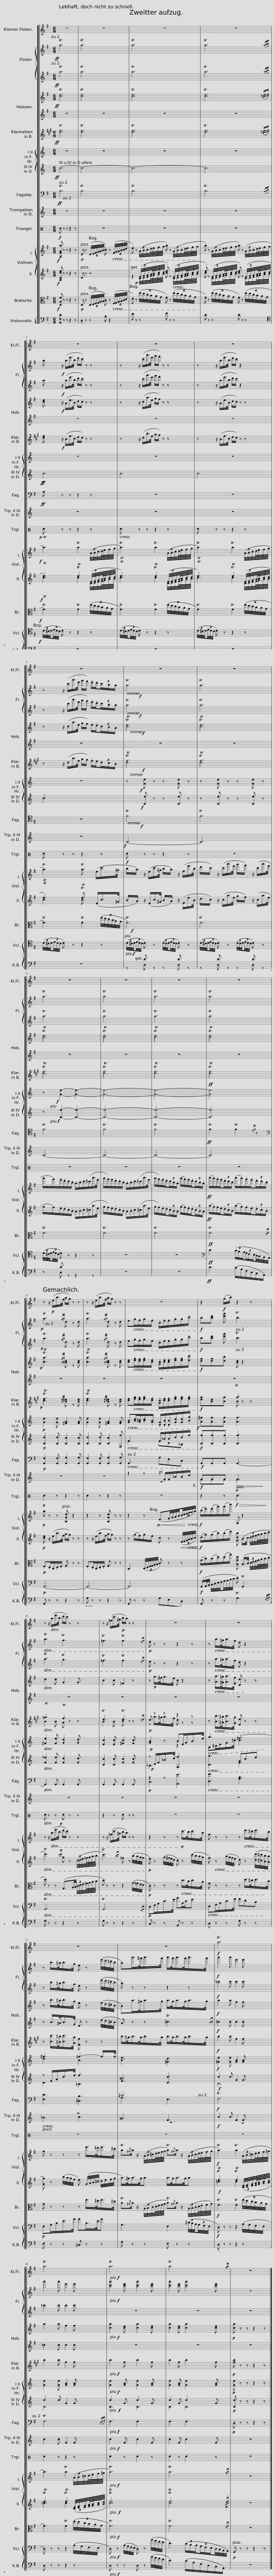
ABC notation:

X:1
%%score [ [ 1 { 2 3 } ( 4 5 ) 6 ( 7 8 ) { ( 9 10 ) ( 11 12 ) } ( 13 14 ) ( 15 16 ) 17 { 18 ( 19 20 ) } 21 { 22 ( 23 24 ) } ] ]
L:1/8
Q:1/4=80
M:6/8
I:linebreak $
K:G
V:1 treble transpose=12
V:2 treble
V:3 treble
V:4 treble
V:5 treble
V:6 treble
V:7 treble transpose=-2
V:8 treble transpose="-2 "
V:9 treble transpose=-7
V:10 treble transpose="-7 "
V:11 treble transpose=-10
V:12 treble transpose="-10 "
V:13 bass
V:14 bass
V:15 treble transpose=2
V:16 treble transpose="2 "
V:17 perc
K:none
V:18 treble
V:19 treble
V:20 treble
V:21 alto
V:22 bass
V:23 bass transpose=-12
V:24 bass transpose="-12 "
V:1
 z6 | z6 | z6 | z6 |$ z6 | %5
 z6 | z6 |$ z6 | z6 | z6 |$ %10
 z6 | z6 | z6 | z6 |$ z z/!p! (e/b/>f/ a/g/) z z | %15
 z z/ (e/b/>f/ a/g/) z z | z6 | z2!f!!fff! (g/b/) z2 z |$ z z/!f! (a/e'/>b/ d'/c'/) z z | z z/ (=f/c'/>^g/!p! b/a/) z z | %20
 z6 | z6 |$ z6 | z6 |!f! Ta6 |$ %25
 Ta6 |!f! Ta6 | Ta6({ga)} | z6 |] %29
V:2
!ff! Ta6 | Ta6 | Ta6 | Ta6({ab)c'} |$ a z/!f! (a/e'/>b/ d'/c'/) z z | %5
 z z/ (c'/a'/>e'/ g'/f'/) z z | z z/ (a/e'/>b/ d'/c'/) z2 |$ z z/ (c'/a'/>e'/ g'/f'/) .e'/.d'/(3c'/b/a/ |!f! Ta6 | Ta6 |$ %10
 Ta6 | Ta6 | Ta6 | Ta6 |$!p! Ta3({ga)} d z .d | %15
 Ta3({ga)} d z d | e.g/.f/.g/.e/ .c/.e/.e/.g/.g/.c'/ |!f! b[bd'] [d'g'] Tb3 |$ Ta3 Tg3 | T=f3 Tf3({ef)} | %20
!p! e z z z2 z | z a/>^g/a/>f/ d z2 |$!mp! z b/>^a/b/>g/ e z (e'/4d'/4^c'/4b/4 | a)a'/>^g'/a'/>g'/ a'/>g'/a'/>g'/a'/>g'/ |!f! a'2 a' e'2 e' |$ %25
 a'2 a' e'2 e' |!f! [c'a']2 [c'e'] [c'a']2 [c'e'] | [c'a']2 [c'e'] [c'a']2 [c'e'] | z6 |] %29
V:3
!ff! Ta6 | Ta6 | Ta6 | Ta6({ab)c'} |$ a z/!f! (a/e'/>b/ d'/c'/) z z | %5
 z z/ (c'/a'/>e'/ g'/f'/) z z | z z/ (a/e'/>b/ d'/c'/) z2 |$ z z/ (c'/a'/>e'/ g'/f'/) .e'/.d'/(3c'/b/a/ |!f! Ta6 | Ta6 |$ %10
 Ta6 | Ta6 | Ta6 | Ta6 |$!p! Ta3({ga)} d z .d | %15
 Ta3({ga)} d z d | e.g/.f/.g/.e/ .c/.e/.e/.g/.g/.c'/ |!f! b[bd'] [d'g'] Tb3 |$ Ta3 Tg3 | T=f3 Tf3({ef)} | %20
!p! e z z z2 z | z a/>^g/a/>f/ d z2 |$!mp! z b/>^a/b/>g/ e z (e'/4d'/4^c'/4b/4 | a) z z z2 z |!f! =c'2 c' c'2 c' |$ %25
 =c'2 c' c'2 c' | z6 | z6 | z6 |] %29
V:4
!ff! T[ce]6 | T[ce]6 | T[ce]6 | T[ce]6({[B^d][ce])[=df]} |$ [ce] z/!f! (A/e/>B/ d/c/) z z | %5
 z z/ (c/a/>e/ g/f/) z z | z z/ (A/e/>B/ d/c/) z z |$ z z/ (c/a/>e/ g/f/) .e/.d/(3c/B/A/ |!f! Te6 | Te6 |$ %10
 Te6 | Te6 | Te6 | Te6 |$!p! Ta3({[Bg][ca])} [Bd] z .[Bd] | %15
 Ta3({[Bg][ca])} [Bd] z [Bd] | [ce].[eg]/.[df]/.[eg]/.[ce]/ .[Gc]/.[ce]/.[ce]/.[eg]/.[eg]/.[ec']/ |!f! [dg][dg][db] [Bd] z2 |$ d2 d G2 G | c2 c =F2 z | %20
 z!p! g/>^f/g/>e/ c z2 | z [Aa]/>[^G^g]/[Aa]/>[Ff]/ [Dd] z z |$!mp! z b/>^a/b/>g/ e z (e/4d/4^c/4B/4 | A)a/>^g/a/>g/ a/>g/a/>g/a/>g/ |!f! a2 a f2 f |$ %25
 a2 a f2 f |!f! [ca]2 [ce] [ca]2 [ce] | [ca]2 [ce] [ca]2 [ce] |!p! [ca] z z z2 z |] %29
V:5
 x6 | x6 | x6 | x6 |$ x6 | %5
 x6 | x6 |$ x6 | Tc6 | Tc6 |$ %10
 Tc6 | Tc6 | Tc6 | Tc6 |$ Tc3 x3 | %15
 Tc3 x3 | x6 | x6 |$ x6 | x6 | %20
 x6 | x6 |$ x6 | x6 | x6 |$ %25
 x6 | x6 | x6 | x6 |] %29
V:6
 z6 | z6 | z6 | z6 |$ z6 | %5
 z6 | z6 |$ z6 | z6 | z6 |$ %10
 z6 | z6 | z6 | z6 |$ z6 | %15
 z6 | z6 | z6 |$ z6 | z6 | %20
 z6 | z6 |$!mp! z B/>^A/B/>G/ E z (e/4d/4^c/4B/4 | A) z z T^c3({Bc)} |!f! =c2 c c2 c |$ %25
 =c2 c c2 c | z6 | z6 | z6 |] %29
V:7
[K:A]!ff! T[df]6 | T[df]6 | T[df]6 | T[df]6({[c^e][df])[=eg]} |$ [df] z/!f! (B/f/>c/ e/d/) z z | %5
 z z/ (d/b/>f/ a/g/) z z | z z/ (B/f/>c/ e/d/) z z |$ z z/ (d/b/>f/ a/g/) .f/.e/(3d/c/B/ |!f! Tf6 | Tf6 |$ %10
 Tf6 | Tf6 | Tf6 |!ff! Tf6 |$!p! Tf3{ef} [ce] z .[ce] | %15
 Tf3{ef} [ce] z [ce] | [df].[fa]/.[eg]/.[fa]/.[df]/ .[Ad]/.[df]/.[df]/.[fa]/.[fa]/.[fa]/ |!f! [ea][ce][ca] Ta3 |$ T=g3 Tf3 | Te3 Te3({de)} | %20
!p! d z z z2 z | z [Bb]/>[^A^a]/[Bb]/>[Gg]/ [Ee] z z |$!mp! z [cc']/>[^B^b]/[cc']/>[Aa]/ [Ff] z z | b/>^a/b/>a/b/>a/ b/>a/b/>a/b/>a/ |!f! b2 b f2 f |$ %25
 b2 b f2 f |!f! b2 f b2 f | b2 f b2 f |!p! [fb] z z z2 z |] %29
V:8
[K:A] x6 | x6 | x6 | x6 |$ x6 | %5
 x6 | x6 |$ x6 | Td6 | Td6 |$ %10
 Td6 | Td6 | Td6 | Td6 |$ Td3({cd)} x3 | %15
 Td3({cd)} x3 | x6 | x3 c z z |$ B2 B A z z | B2 B c z z | %20
 z a/>^g/a/>f/ d z z | x6 |$ x6 | x6 | x6 |$ %25
 x6 | x6 | x6 | x6 |] %29
V:9
[K:C] z6 | z6 | z6 | z6 |$ z6 | %5
 z6 | z6 |$ z6 | z!f! [Ge] z z [Ge] z | z [Ge] z z [Ge] z |$ %10
 z!f! [Ge]2- [Ge]3- | [Ge]6- | [Ge]6- | [Ge]6 |$!p! [Ge]2 [Ge] [^FA]2 [FA] | %15
 [Ge]2 [Ge] [^FA]2 [FA] | [GB].[Bd]/.[A^c]/.[Bd]/.[GB]/ .[DG]/.[DB]/.[DB]/.[Gd]/.[Gd]/.[Bg]/ |!f! [A^f][Af][Af] [Af]3 |$ [^Fe]2 [Fe] [Gd]2 [Gd] | [Ec]2 [Ec] [^Fc]2 [Fc] | %20
!p! [GB]2 z BE/G/B/>e/ | g3 ^f3- |$!mp!!mp! ^f3 =f2- f/>f/ | [Be]3 [^Gd]3 |!f! [=Ge]2 [Ge] [GB]2 [GB] |$ %25
 [Ge]2 [Ge] [GB]2 [GB] |!f! [Ge]2 [GB] [Ge]2 [GB] | [Ge]2 [GB] [Ge]2 [GB] |!p! [Ge] z z z2 z |] %29
V:10
[K:C] x6 | x6 | x6 | x6 |$ x6 | %5
 x6 | x6 |$ x6 | x6 | x6 |$ %10
 x6 | x6 | x6 | x6 |$ x6 | %15
 x6 | x6 | x6 |$ x6 | x6 | %20
 x3 z2 x | A,^C/E/G/>^c/ c3 |$ d3 B3 | x6 | x6 |$ %25
 x6 | x6 | x6 | x6 |] %29
V:11
[K:C]!ff! c6- | c6- | c6- | c6 |$!ff!!ff! c6 | %5
 c6 | c6 |$ c6 | x!f! [Ce] z z [Ce] z | z [Ce] z z [Ce] z |$ %10
 z!f! [Ce]2- [Ce]3- | [Ce]6- | [Ce]6- | [Ce]6 |$!p! [Cd]2 [Cd] [Cc]2 [Cc] | %15
 [Cd]2 [Cd] [Cc]2 [F,f] | F3 F/_B/B/d/d/f/ |!f! [Cf][Cf][Cf] [Cf]3 |$ [F_e]2 [Fe] [Fd]2 [Fd] | [Cc]2 [Cc] [Fc]2 [Fc] | %20
!p! z D/F/_B/>d/ [G,f]3 | [Cg]3 Ace |$!mp! z F/A/d/>f/ f3 | [F=B]3 [Dd]3 |!f! d2 d G2 G |$ %25
 d2 d G2 G |!f! d2 G d2 G | d2 G d2 G |!p! [Cd] z z z2 z |] %29
V:12
[K:C] x6 | x6 | x6 | x6 |$ x6 | %5
 x6 | x6 |$ c6 | x6 | x6 |$ %10
 x6 | x6 | x6 | x6 |$ x6 | %15
 x6 | F3 FD_B, | x6 |$ x6 | x6 | %20
 _B,3 x3 | x3 F3 |$ D3 =B,3 | x6 | C6 |$ %25
 C6 | C3 C3 | C3 C3 | x6 |] %29
V:13
!ff! TB,6 | TB,6 | TB,6 | TB,6({A,B,)C} |$!ff! B, z z z2 z | %5
 z6 | z6 |$[K:tenor] z6 |!f! TF6 | TF6 |$ %10
 TF6 | TF6 | TF6 |!ff! TF3 TF2({EF)} z |$[K:bass]!p! [G,,F,]2 [G,,F,] [G,,G,]2 [G,,G,] | %15
 [G,,F,]2 [G,,F,] [G,,G,]2 [G,,G,] | G,,3 G,E,C, |!f! G,,G,,G,, G,,3- |$ G,,2 G,, G,,2 G,, | G,,2 G,, G,,2 G,, | %20
!p! z2 z [A,,E]3 | [D,F]3 [G,B,]3 |$!mp!!mp! [E,D]3 [^C,B,]3 | ^C6 |!f! TF,6 |$ %25
 TF,6({E,F,)G,} |!f! F,3 F,3 | F,3 F,3 |!p! .D, z z z2 z |] %29
V:14
 x6 | x6 | x6 | x6 |$ x6 | %5
 x6 | x6 |$[K:tenor] x6 | x6 | x6 |$ %10
 x6 | x6 | x6 | x6 |$[K:bass] x6 | %15
 x6 | x6 | x6 |$ x6 | x6 | %20
 C,3 x3 | x6 |$ x6 | G,3 E,3 | x6 |$ %25
 x6 | x6 | x6 | x6 |] %29
V:15
[K:C] z6 | z6 | z6 | z6 |$ z6 | %5
 z6 | z6 |$ z6 |!f! C6- | C6 |$ %10
 C6- | C6- | C6- | C6 |$ z6 | %15
 z6 | z2 z z/ F/F/_B/B/d/ |!f! FFF!>(! F3!>)! |$ z6 | z6 | %20
 z6 | z6 |$ z6 | =A3 F3 |!f! c2 c F2 F |$ %25
 c2 c F2 F |!f! c2 F c2 F | c2 F c2 F | z6 |] %29
V:16
[K:C] x6 | x6 | x6 | x6 |$ x6 | %5
 x6 | x6 |$ x6 | x6 | x6 |$ %10
 x6 | x6 | x6 | x6 |$ x6 | %15
 x6 | z6 | FFF F3 |$ x6 | x6 | %20
 x6 | x6 |$ _B3 c3 | z6 | z6 |$ %25
 x6 | x6 | x6 | x6 |] %29
V:17
[K:C]!f! f z z z2 z | z6 | z6 | z6 |$!p! f z z z2 z | %5
 f z z z2 z | f z z z2 z |$!mf! f z z z2 z |!f! f z z z2 z | z6 |$ %10
 z6 | z6 | z6 | z6 |$!p! f2 z z2 z | %15
 f2 z z2 z | z6 | z2 z!f!!>(! !///!Tf3!>)! |$ f z z!p! f z z | z2 z f z z | %20
 z6 | z6 |$ z6 | z6 | z6 |$ %25
 f2 z z2 z | f2 z f2 z | f2 z f2 z | z6 |] %29
V:18
!f! [A,FAa] z z z2 z |!p! D z!mp! (6:4:6(D/4E/4F/4G/4A/4B/4 .c) z (6:4:6(F/4G/4A/4B/4c/4d/4 | .e) z (3(A/4B/4c/4d/8e/8f/8g/8 .a) z (3(A/4B/4c/4d/8e/8f/8g/8 |!mf! .a) z (3(A/4B/4c/4d/8e/8f/8g/8 .a) z (3(A/4B/4c/4d/8e/8f/8g/8 |$!f! Ta3) Ta2 (3(A/4B/4c/4d/8e/8f/8g/8 | %5
 Ta3) Ta2 (3(A/4B/4c/4d/8e/8f/8g/8 | Ta3) Ta2 (3(A/4B/4c/4d/8e/8f/8g/8 |$ Ta3) Ta3/2 (e/c'/>^g/ | b/a/) z/ (e/c'/>^g/ b/a/) z/ (f/e'/>b/ | d'/c'/) z/ (c'/a'/>e'/ g'/f'/) z/ (c'/a'/>e'/ |$ %10
 g'/f'/).e'/.d'/.c'/.b/ .a/.b/.c'/(^c'/a'/>e'/ | g'/f'/).e'/.d'/.c'/.b/ .a/.b/.c'/(^c'/a'/>e'/ | g'/f'/).e'/.d'/(3.c'/.b/.a/ (g'/f'/).e'/.d'/(3.c'/.b/.a/ |!ff! (a'/g'/).f'/.e'/(3.d'/.c'/.b/ (a'/g'/).f'/.e'/(3.d'/.c'/.b/ |$!p! a z z [B,Gd] z2 | %15
 z2 z [B,Gd] z z | z2 z!p!!<(! (EF/4G/4A/4B/4(6:4:6c/4d/4e/4!<)!f/4g/4a/4) |!f!!fff! (b/d'/)(d'/g'/)(g'/b'/)!f! G, z2 |$ z z/ (a/e'/>b/ d'/c'/) z z | z z/ (=f/c'/>^g/ b/a/) z z | %20
 z2 z z!p! c'/>b/c'/>a/ | f z z z d'/>^c'/d'/>b/ |$!mp! g z z z e'/>^d'/e'/>^c'/ | Ta{/^g}a/ z/ (3(A/4B/4^c/4d/8e/8f/8g/8 Ta){/^g}a/ z/ (3(A/4B/4c/4d/8e/8f/8g/8 |!f! Ta3) Ta2 (3(A/4B/4=c/4d/8e/8f/8^g/8 |$ %25
 a3) Ta2 (3(A/4B/4=c/4d/8e/8f/8^g/8 |!f! Ta6) | Ta6({ga)} | z6 |] %29
V:19
!f! [A,Dce] z z z2 z | D z z4 | z2!p! (3(E/4F/4G/4A/8B/8c/8d/8 .e) z (3(E/4F/4G/4A/8B/8c/8d/8 | .e) z (3(E/4F/4G/4A/8B/8c/8d/8 .e) z (3(E/4F/4G/4A/8B/8c/8d/8 |$!f! Te3) Te2 (3(E/4F/4G/4A/8B/8c/8d/8 | %5
 Te3) Te2 (3(E/4F/4G/4A/8B/8c/8d/8 | Te3) Te2 (3(E/4F/4G/4A/8B/8c/8d/8 |$ Te3) Te3/2 (E/c/>^G/ | B/A/) z/ (E/c/>^G/ B/A/) z/ (F/e/>B/ | d/c/) z/ (c/a/>e/ g/f/) z/ (c/a/>e/ |$ %10
 g/f/).e/.d/.c/.B/ .A/.B/.c/(^c/a/>e/ | g/f/).e/.d/.c/.B/ .A/.B/.c/(^c/a/>e/ | g/f/).e/.d/(3.c/.B/.A/ (g/f/).e/.d/(3.c/.B/.A/ |!ff! (a/g/).f/.e/(3.d/.c/.B/ (a/g/).f/.e/(3.d/.c/.B/ |$!p! [ce] z/ (e/b/>f/ a/g/) z z | %15
 z z/ (e/b/>f/ a/g/) z z | z (g/f/).g/.e/ c z!<(! (6:4:6(E/4F/4G/4A/4B/4c/4)!<)! |!f!!fff! (d/g/)(g/b/)(b/d'/)!f! [Gdb] (B/>c/ (3d/4e/4f/4g/8a/8b/8c'/8 |$ Td'3)({c'd')} g z (3(c/4d/4e/4=f/8g/8a/8b/8 | Tc'3)({bc')} =f z (b/4a/4g/4f/4 | %20
!p! e) z (g/4^f/4e/4d/4 c) z (c'/4b/4a/4g/4 | f) z (a/4g/4f/4e/4 d) z ([dd']/4[^c^c']/4[Bb]/4[Aa]/4 |$!mp! .[Gg]) z (b/4a/4g/4f/4 e) (G/4A/4B/4^c/4 d/4e/4f/4g/4 | a/>)^g/a/>g/a a/>g/a/>g/a |!f! Te3 Te2 (3([CE]/4[DF]/4[EG]/4[FA]/8[GB]/8[Ac]/8[Bd]/8) |$ %25
 Te3 Te2 (3([CE]/4[DF]/4[EG]/4[FA]/8[GB]/8[Ac]/8[Bd]/8) |!f! Te6 | Te6({de)} | z6 |] %29
V:20
 x6 | x6 | x2 (3C/4D/4E/4F/8G/8A/8B/8 .c x (3C/4D/4E/4F/8G/8A/8B/8 | .c x (3C/4D/4E/4F/8G/8A/8B/8 .c x (3C/4D/4E/4F/8G/8A/8B/8 |$ .Tc3 Tc2 (3C/4D/4E/4F/8G/8A/8B/8 | %5
 Tc3 Tc2 (3C/4D/4E/4F/8G/8A/8B/8 | Tc3 Tc2 (3C/4D/4E/4F/8G/8A/8B/8 |$ Tc3 Tc3/2 x3/2 | x6 | x6 |$ %10
 x6 | x6 | x6 | x6 |$ x6 | %15
 x6 | x6 | x6 |$ x6 | x6 | %20
 x6 | x6 |$ x6 | x6 | T=c3 Tc2 x |$ %25
 T=c3 Tc2 x | Tc6 | Tc6({Bc)} | x6 |] %29
V:21
!f! [D,A,F] z z z2 z |!p! D, z!mp! (6:4:6(D,/4E,/4F,/4G,/4A,/4B,/4 .C) z (6:4:6(F,/4G,/4A,/4B,/4C/4D/4 | .E) z (6:4:6(e/4d/4c/4B/4A/4G/4 .F) z (6:4:6(e/4d/4c/4B/4A/4G/4 |!mf! .F) z (6:4:6(e/4d/4c/4B/4A/4G/4 .F) z (6:4:6(e/4d/4c/4B/4A/4G/4 |$!f! TF3) TF2 (6:4:6(e/4d/4c/4B/4A/4G/4 | %5
 TF3) TF2 (6:4:6(e/4d/4c/4B/4A/4G/4 | TF3) TF2 (6:4:6(e/4d/4c/4B/4A/4G/4 |$ TF3) TF2 (6:4:6(e/4d/4c/4B/4A/4G/4 |!f! TF6) | TF6 |$ %10
 TF6 | TF6 | TF6 |!ff! TF6({EF)} |$!p! .F,.E,/.D,/.E,/.F,/ .G, z z | %15
 .F,.E,/.D,/.E,/.F,/ .G, z z | C,2 (6:4:6(D,/4E,/4F,/4G,/4A,/4B,/4 .C) z z |!f!!fff! (G/B/)(B/d/)(d/g/)!f! [B,Gd] (B,/>C/ (3D/4E/4F/4G/8A/8B/8c/8 |$ d) z z (G,3/2A,/4B,/4 (3C/4D/4E/4=F/8G/8A/8B/8 | c) z z z2 (G/4=F/4E/4D/4 | %20
!p! C) z z z c/>B/c/>A/ | F z z z d/>^c/d/>B/ |$!mp! G z z z e/>^d/e/>^c/ | TA{/^G}A/ z/ (3(A,/4B,/4C/4D/8E/8F/8G/8 TA){/^G}A/ z/ (3(A,/4B,/4C/4D/8E/8F/8G/8) |!f! TF3 TF2 (6:4:6(e/4d/4c/4B/4A/4G/4 |$ %25
 F3) TF2 (6:4:6(e/4d/4c/4B/4A/4G/4 |!f! TF6) | TF6({EF)} | z6 |] %29
V:22
!f! [A,,F,D] z z z2 z |!p! D, z z B, z2 | E z z F z z | D z z D z z |$[K:tenor]!f! (3(D/4^C/4D/4(3E/4D/4C/4 D) z z2 z | %5
 (3(D/4^C/4D/4(3E/4D/4C/4 D) z z2 z | (3(D/4^C/4D/4(3E/4D/4C/4 D) z z2 z |$ (3(D/4^C/4D/4(3E/4D/4C/4 D) z z2 z |!f! (3(D/4^C/4D/4(3E/4D/4C/4 D) z (3(D/4C/4D/4(3E/4D/4C/4 D) z | (3(D/4^C/4D/4(3E/4D/4C/4 D) z (3(D/4C/4D/4(3E/4D/4C/4 D) z |$ %10
 (3(D/4^C/4D/4(3E/4D/4C/4 D) z z2 z | z6 | z6 |[K:bass]!ff! D3 (3(C/B,/A,/(3G,/F,/E,/D,/4C,/4B,,/4A,,/4) |$!p! G,,6- | %15
 G,,6- | G,,6 |!f! (G,,/A,,/4B,,/4 C,/4D,/4E,/4F,/4G,/4A,/4B,/4C/4 D) TG,,2 |$ TG,,6 | TG,,6({F,,G,,)} | %20
!p! C,E,/G,/C/>E/ GA,/C/E | D,F,/A,/C/>F/ FDB, |$!p! E,G,/B,/E/>G/ GB,/>E/G | G,3 E,2 (3(^C/4B,/4A,/4(3G,/4F,/4E,/4 |!f! D,) z z z2 (A,/4G,/4F,/4E,/4 |$ %25
 D,) z z z2 (A,/4G,/4F,/4E,/4 |!f! D,) z (A,/4G,/4F,/4E,/4 D,) z (A/4G/4F/4E/4 | D3) (3(C/B,/A,/(3G,/F,/E,/D,/4C,/4B,,/4A,,/4) |!p! G,, z z z2 z |] %29
V:23
!f! D, z z z2 z | z6 | z6 | z6 |$ z6 | %5
 z6 | z6 |$ z6 | z D z z D z | z D z z D z |$ %10
 z D z z2 z | z6 | z6 |!ff! D3 (C/A,/F,/D,/C,/A,,/) |$!p!!mp! G,, z z z2 z | %15
 G, z z z2 z | G,, z z G,E,C, | G,, z z!f! TG,3({F,G,)A,} |$ G, z z z2 z | G, z z z2 z | %20
!p! C, z z A,, z z | D, z z G, z z |$!mp! E, z z ^C, z z | G, z z E, z z |!f! D, z z z2 z |$ %25
 D, z z z2 z |!f! D, z z D, z (A/4G/4F/4E/4 | D3) (C/A,/F,/D,/C,/A,,/) | z6 |] %29
V:24
 x6 | x6 | x6 | x6 |$ x6 | %5
 x6 | x6 |$ x6 | x D, x2 D, x | x D, x2 D, x |$ %10
 x D, x4 | x6 | x6 | x6 |$ x6 | %15
 x6 | x6 | x6 |$ x6 | x6 | %20
 x6 | x6 |$ x6 | x6 | x6 |$ %25
 x6 | x6 | x6 | x6 |] %29
